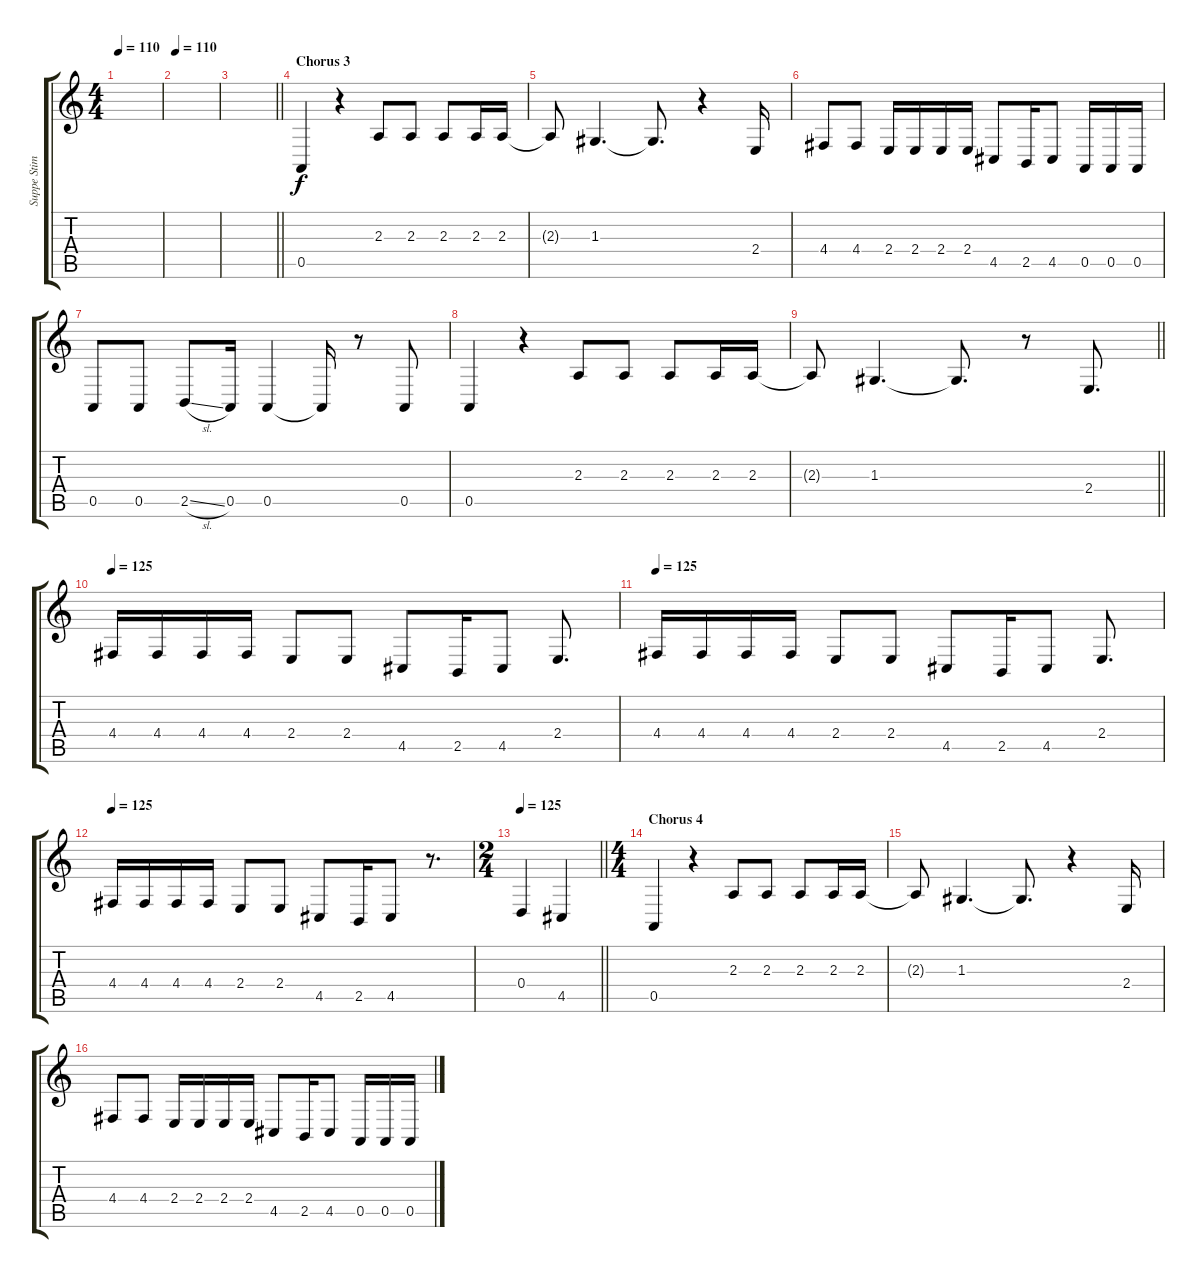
\track ("Suppe Stimme" "Suppe Stim") {instrument englishhorn}
\staff {score tabs}
\tuning (E4 B3 G3 D3 A2 E2) {hide}
\ts (4 4)
\tempo 110
\clef g2
\ks c
|
\tempo 110
|
\barLineRight lightlight
|
\section ("" "Chorus 3")
0.5.4 r.4 2.3.8 2.3.8 2.3.8 2.3.16 2.3.16 |
2.3{t}.8 1.3.4{d} 1.3{t}.8{d} r.4 2.4.16 |
4.4.8 4.4.8 2.4.16 2.4.16 2.4.16 2.4.16 4.5.8 2.5.16 4.5.8 0.5.16 0.5.16 0.5.16 |
0.5.8 0.5.8 2.5{sl}.8 0.5.16 0.5.4 0.5{t}.16 r.8 0.5.8 |
0.5.4 r.4 2.3.8 2.3.8 2.3.8 2.3.16 2.3.16 |
\barLineRight lightlight
2.3{t}.8 1.3.4{d} 1.3{t}.8{d} r.8 2.4.8{d} |
\section ("" "")
\tempo 125
4.4.16 4.4.16 4.4.16 4.4.16 2.4.8 2.4.8 4.5.8 2.5.16 4.5.8 2.4.8{d} |
\tempo 125
4.4.16 4.4.16 4.4.16 4.4.16 2.4.8 2.4.8 4.5.8 2.5.16 4.5.8 2.4.8{d} |
\tempo 125
4.4.16 4.4.16 4.4.16 4.4.16 2.4.8 2.4.8 4.5.8 2.5.16 4.5.8 r.8{d} |
\ts (2 4)
\tempo 125
\barLineRight lightlight
0.4.4 4.5.4 |
\ts (4 4)
\section ("" "Chorus 4")
0.5.4 r.4 2.3.8 2.3.8 2.3.8 2.3.16 2.3.16 |
2.3{t}.8 1.3.4{d} 1.3{t}.8{d} r.4 2.4.16 |
4.4.8 4.4.8 2.4.16 2.4.16 2.4.16 2.4.16 4.5.8 2.5.16 4.5.8 0.5.16 0.5.16 0.5.16
